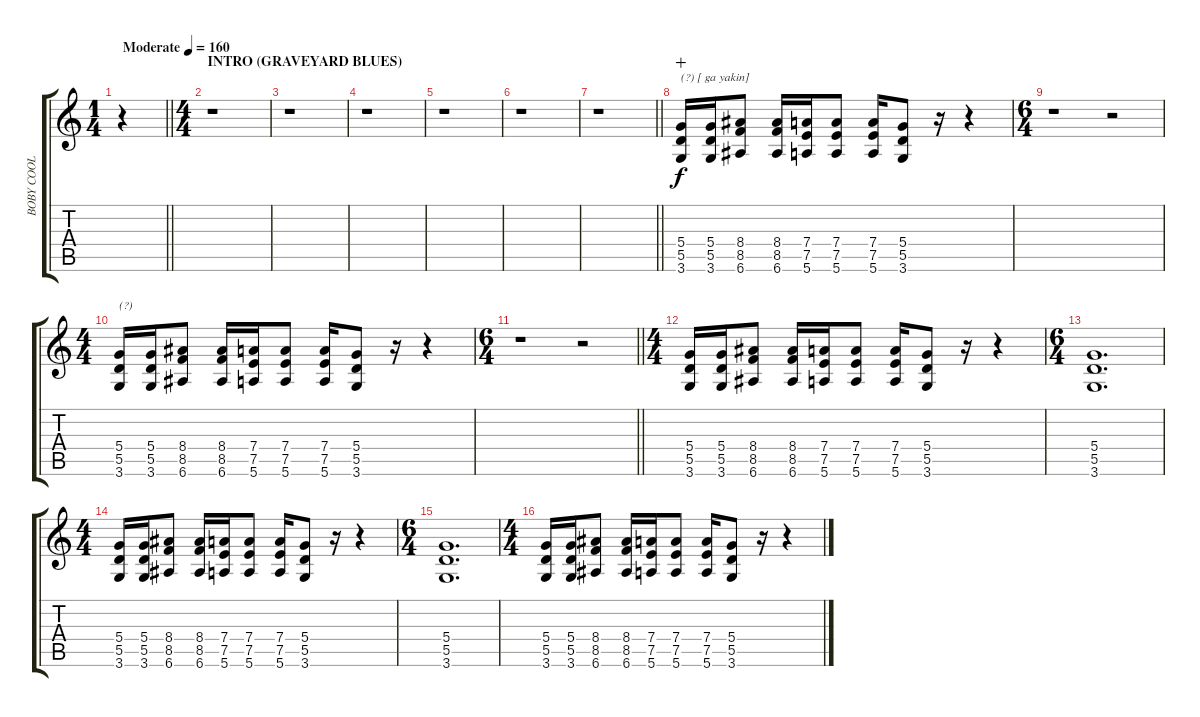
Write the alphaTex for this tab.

\track ("BOBY COOL (2nd-distortion)" "BOBY COOL ") {instrument distortionguitar}
\staff {score tabs}
\tuning (E4 B3 G3 D3 A2 E2) {hide}
\ts (1 4)
\tempo (160 "Moderate")
\clef g2
\barLineRight lightlight
\ks c
r.4{dy f instrument distortionguitar} |
\ts (4 4)
\section ("" "INTRO (GRAVEYARD BLUES)")
r.1 |
r.1 |
r.1 |
r.1 |
r.1 |
\barLineRight lightlight
r.1 |
(5.4 5.5 3.6).16{txt "(?) [ ga yakin]" wahc} (5.4 5.5 3.6).16 (8.4 8.5 6.6).8 (8.4 8.5 6.6).16 (7.4 7.5 5.6).16 (7.4 7.5 5.6).8 (7.4 7.5 5.6).16 (5.4 5.5 3.6).8 r.16 r.4 |
\ts (6 4)
r.1 r.2 |
\ts (4 4)
(5.4 5.5 3.6).16{txt "(?)"} (5.4 5.5 3.6).16 (8.4 8.5 6.6).8 (8.4 8.5 6.6).16 (7.4 7.5 5.6).16 (7.4 7.5 5.6).8 (7.4 7.5 5.6).16 (5.4 5.5 3.6).8 r.16 r.4 |
\ts (6 4)
\barLineRight lightlight
r.1 r.2 |
\ts (4 4)
(5.4 5.5 3.6).16 (5.4 5.5 3.6).16 (8.4 8.5 6.6).8 (8.4 8.5 6.6).16 (7.4 7.5 5.6).16 (7.4 7.5 5.6).8 (7.4 7.5 5.6).16 (5.4 5.5 3.6).8 r.16 r.4 |
\ts (6 4)
(5.4 5.5 3.6).1{d} |
\ts (4 4)
(5.4 5.5 3.6).16 (5.4 5.5 3.6).16 (8.4 8.5 6.6).8 (8.4 8.5 6.6).16 (7.4 7.5 5.6).16 (7.4 7.5 5.6).8 (7.4 7.5 5.6).16 (5.4 5.5 3.6).8 r.16 r.4 |
\ts (6 4)
(5.4 5.5 3.6).1{d} |
\ts (4 4)
(5.4 5.5 3.6).16 (5.4 5.5 3.6).16 (8.4 8.5 6.6).8 (8.4 8.5 6.6).16 (7.4 7.5 5.6).16 (7.4 7.5 5.6).8 (7.4 7.5 5.6).16 (5.4 5.5 3.6).8 r.16 r.4
